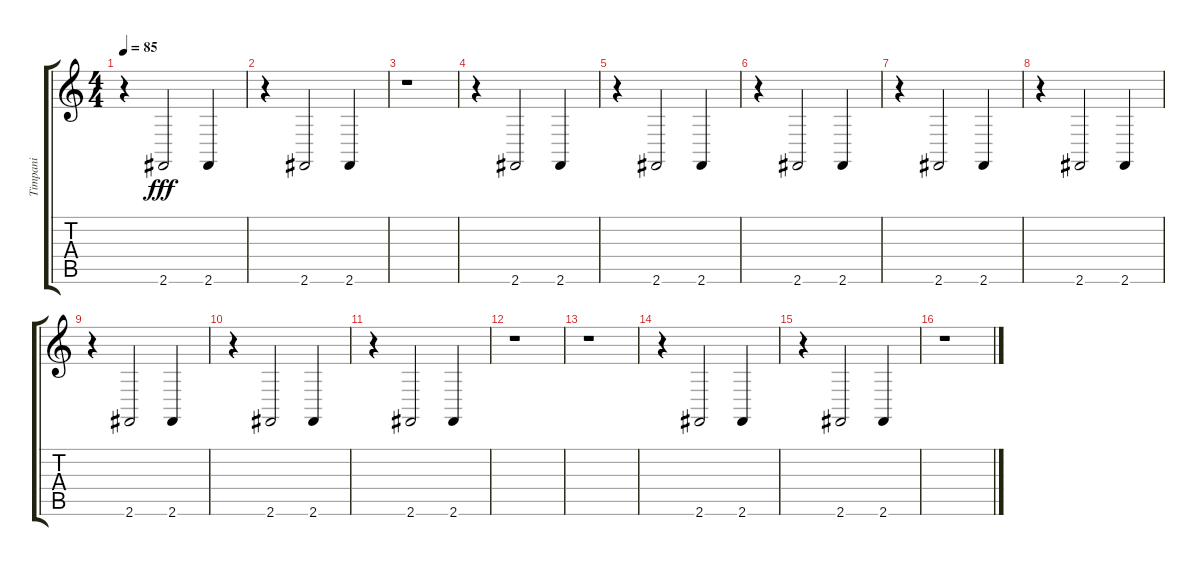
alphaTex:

\track ("Timpani" "Timpani") {instrument timpani}
\staff {score tabs}
\tuning (E4 B3 G3 D3 A2 E2) {hide}
\ts (4 4)
\tempo 85
\clef g2
\ks c
r.4{dy fff} 2.6.2 2.6.4 |
r.4 2.6.2 2.6.4 |
r.1 |
r.4 2.6.2 2.6.4 |
r.4 2.6.2 2.6.4 |
r.4 2.6.2 2.6.4 |
r.4 2.6.2 2.6.4 |
r.4 2.6.2 2.6.4 |
r.4 2.6.2 2.6.4 |
r.4 2.6.2 2.6.4 |
r.4 2.6.2 2.6.4 |
r.1 |
r.1 |
r.4 2.6.2 2.6.4 |
r.4 2.6.2 2.6.4 |
r.1
